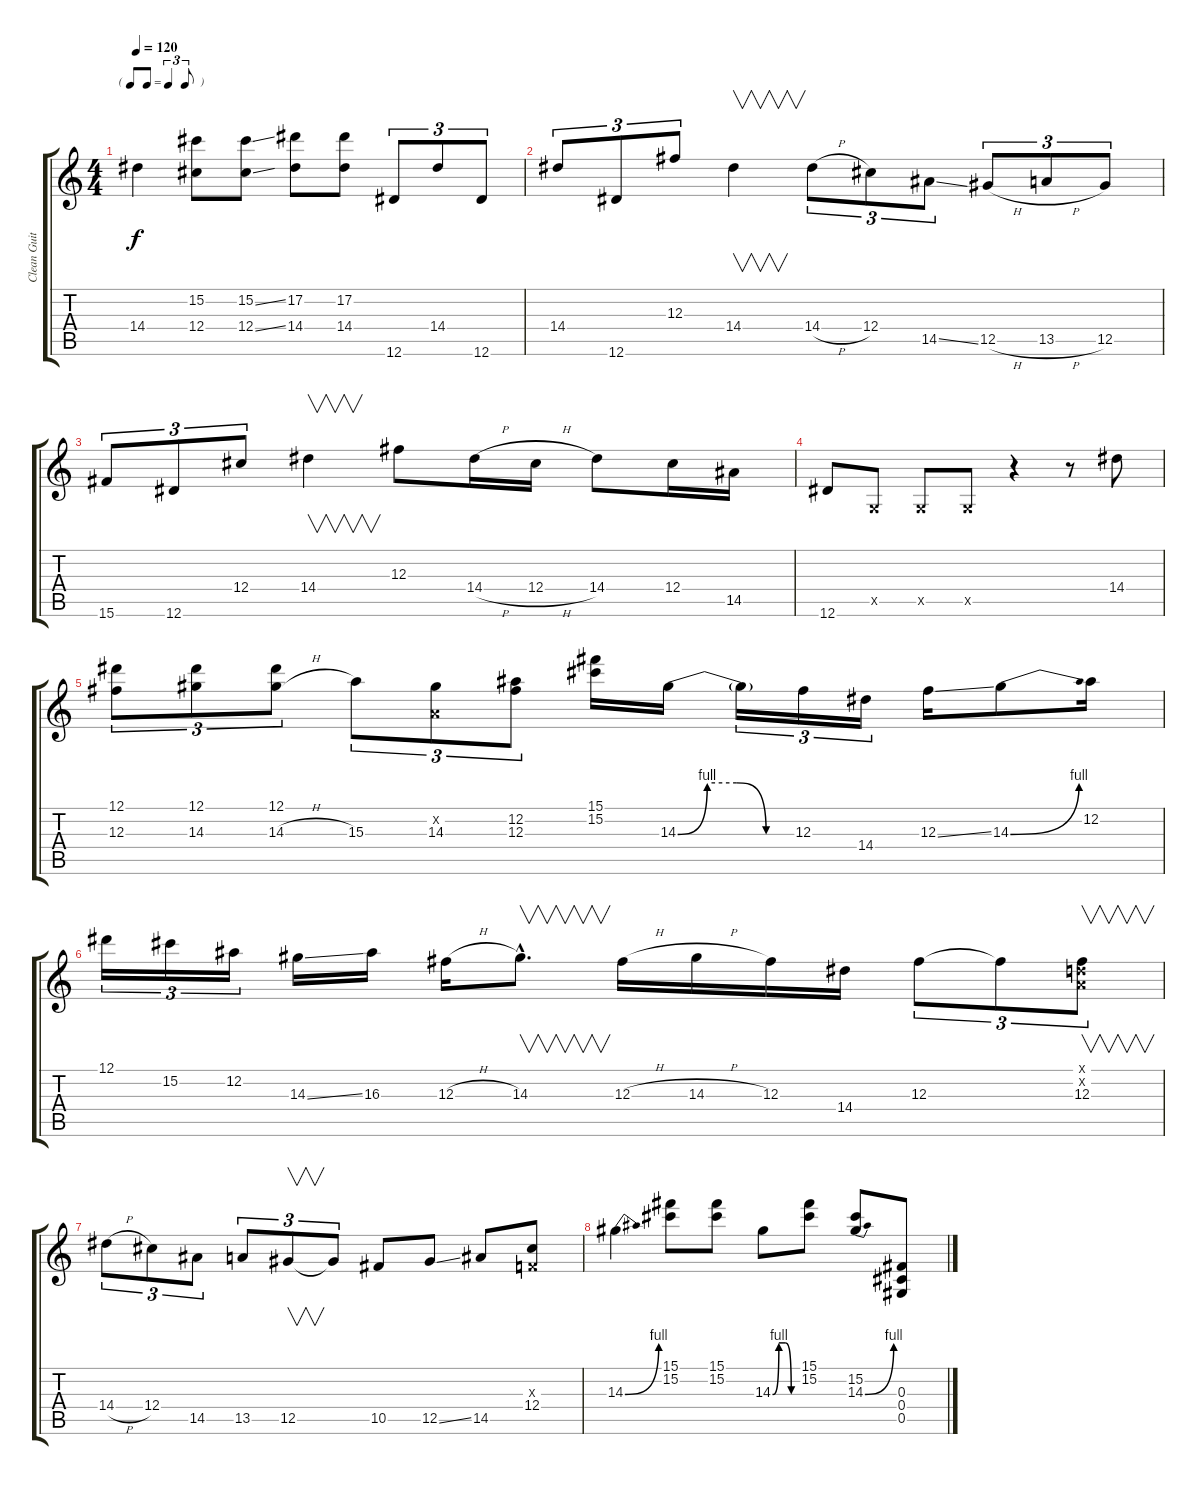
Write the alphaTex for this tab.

\track ("Clean Guitar" "Clean Guit") {instrument electricguitarjazz}
\staff {score tabs}
\tuning (Eb4 Bb3 Gb3 Db3 Ab2 Eb2) {hide}
\ts (4 4)
\tf triplet8th
\tempo 120
\clef g2
\ks c
14.4.4{dy f} (15.2 12.4).8 (15.2{ss} 12.4{ss}).8 (17.2 14.4).8 (17.2 14.4).8 12.6.8{tu (3 2)} 14.4.8{tu (3 2)} 12.6.8{tu (3 2)} |
14.4.8{tu (3 2)} 12.6.8{tu (3 2)} 12.3.8{tu (3 2)} 14.4.4{v} 14.4{h}.8{tu (3 2)} 12.4.8{tu (3 2)} 14.5{ss}.8{tu (3 2)} 12.5{h}.8{tu (3 2)} 13.5{h}.8{tu (3 2)} 12.5.8{tu (3 2)} |
15.6.8{tu (3 2)} 12.6.8{tu (3 2)} 12.4.8{tu (3 2)} 14.4.4{v} 12.3.8 14.4{h}.16 12.4{h}.16 14.4.8 12.4.16 14.5.16 |
12.6.8 -1.5{x}.8 -1.5{x}.8 -1.5{x}.8 r.4 r.8 14.4.8 |
(12.1 12.3).8{tu (3 2)} (12.1 14.3).8{tu (3 2)} (12.1 14.3{h}).8{tu (3 2)} 15.3.8{tu (3 2)} (-1.2{x} 14.3).8{tu (3 2)} (12.2 12.3).8{tu (3 2)} (15.1 15.2).16 14.3{be (custom 0 0 15 4 30 4 45 0 60 0)}.16 14.3{t}.16{tu (3 2)} 12.3.16{tu (3 2)} 14.4.16{tu (3 2)} 12.3{ss}.16 14.3{be (bend 0 0 60 4)}.8 12.2.16 |
12.1.16{tu (3 2)} 15.2.16{tu (3 2)} 12.2.16{tu (3 2)} 14.3{ss}.16 16.3.16 12.3{h}.16 14.3{hac}.8{v d} 12.3{h}.16 14.3{h}.16 12.3.16 14.4.16 12.3.8{tu (3 2)} 12.3{t}.8{tu (3 2)} (-1.1{x} -1.2{x} 12.3).8{v tu (3 2)} |
14.4{h}.8{tu (3 2)} 12.4.8{tu (3 2)} 14.5.8{tu (3 2)} 13.5.8{tu (3 2)} 12.5.8{v tu (3 2)} 12.5{t}.8{tu (3 2)} 10.5.8 12.5{ss}.8 14.5.8 (-1.3{x} 12.4).8 |
14.3{be (bend 0 0 60 4)}.4 (15.1 15.2).8 (15.1 15.2).8 14.3{be (custom 0 0 15 4 30 4 45 0 60 0)}.8 (15.1 15.2).8 (15.2 14.3{be (bend 0 0 60 4)}).8 (0.3 0.4 0.5).8
